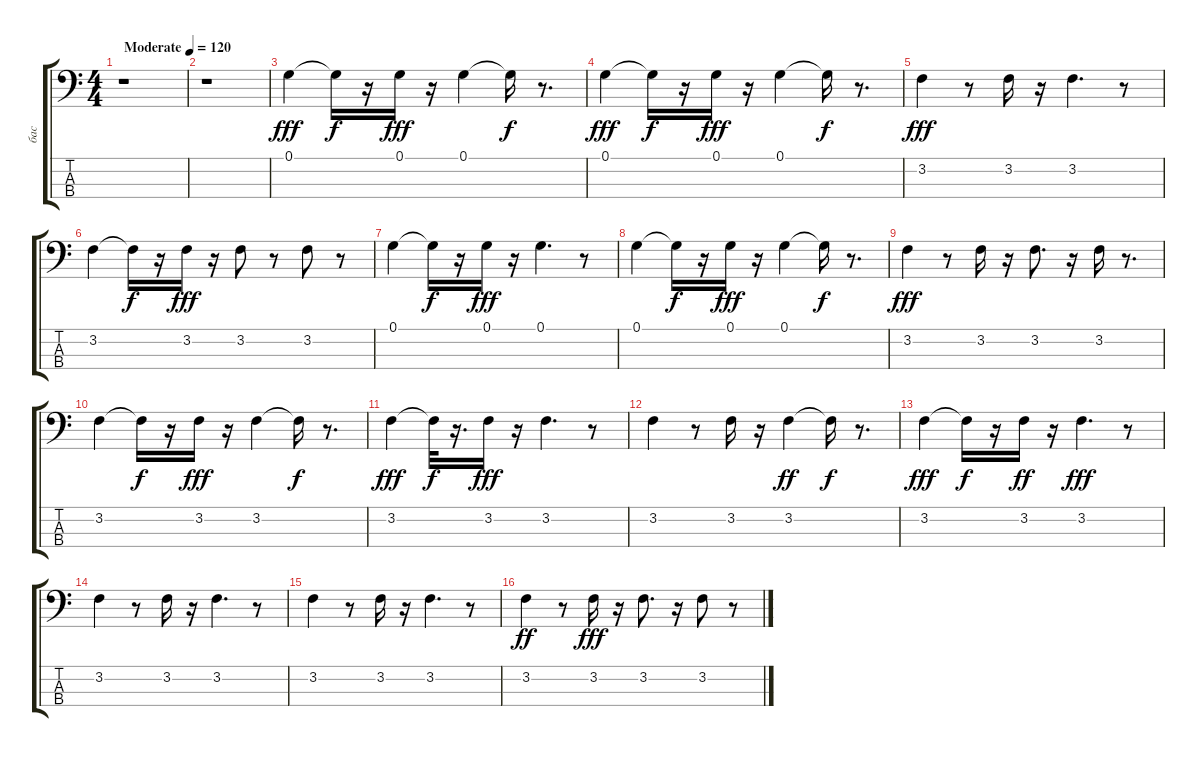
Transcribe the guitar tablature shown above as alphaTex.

\track ("бас" "бас") {instrument acousticbass}
\staff {score tabs}
\tuning (G2 D2 A1 E1) {hide}
\ts (4 4)
\tempo (120 "Moderate")
\clef f4
\ks c
r.1{dy fff instrument acousticbass} |
r.1 |
0.1.4{volume 13} 0.1{t}.16{dy f} r.16 0.1.16{dy fff} r.16 0.1.4 0.1{t}.16{dy f} r.8{d} |
0.1.4{dy fff} 0.1{t}.16{dy f} r.16 0.1.16{dy fff} r.16 0.1.4 0.1{t}.16{dy f} r.8{d} |
3.2.4{dy fff} r.8 3.2.16 r.16 3.2.4{d} r.8 |
3.2.4 3.2{t}.16{dy f} r.16 3.2.16{dy fff} r.16 3.2.8 r.8 3.2.8 r.8 |
0.1.4 0.1{t}.16{dy f} r.16 0.1.16{dy fff} r.16 0.1.4{d} r.8 |
0.1.4 0.1{t}.16{dy f} r.16 0.1.16{dy fff} r.16 0.1.4 0.1{t}.16{dy f} r.8{d} |
3.2.4{dy fff} r.8 3.2.16 r.16 3.2.8{d} r.16 3.2.16 r.8{d} |
3.2.4 3.2{t}.16{dy f} r.16 3.2.16{dy fff} r.16 3.2.4 3.2{t}.16{dy f} r.8{d} |
3.2.4{dy fff} 3.2{t}.32{dy f} r.16{d} 3.2.16{dy fff} r.16 3.2.4{d} r.8 |
3.2.4 r.8 3.2.16 r.16 3.2.4{dy ff} 3.2{t}.16{dy f} r.8{d} |
3.2.4{dy fff} 3.2{t}.16{dy f} r.16 3.2.16{dy ff} r.16 3.2.4{d dy fff} r.8 |
3.2.4 r.8 3.2.16 r.16 3.2.4{d} r.8 |
3.2.4 r.8 3.2.16 r.16 3.2.4{d} r.8 |
3.2.4{dy ff} r.8 3.2.16{dy fff} r.16 3.2.8{d} r.16 3.2.8 r.8
